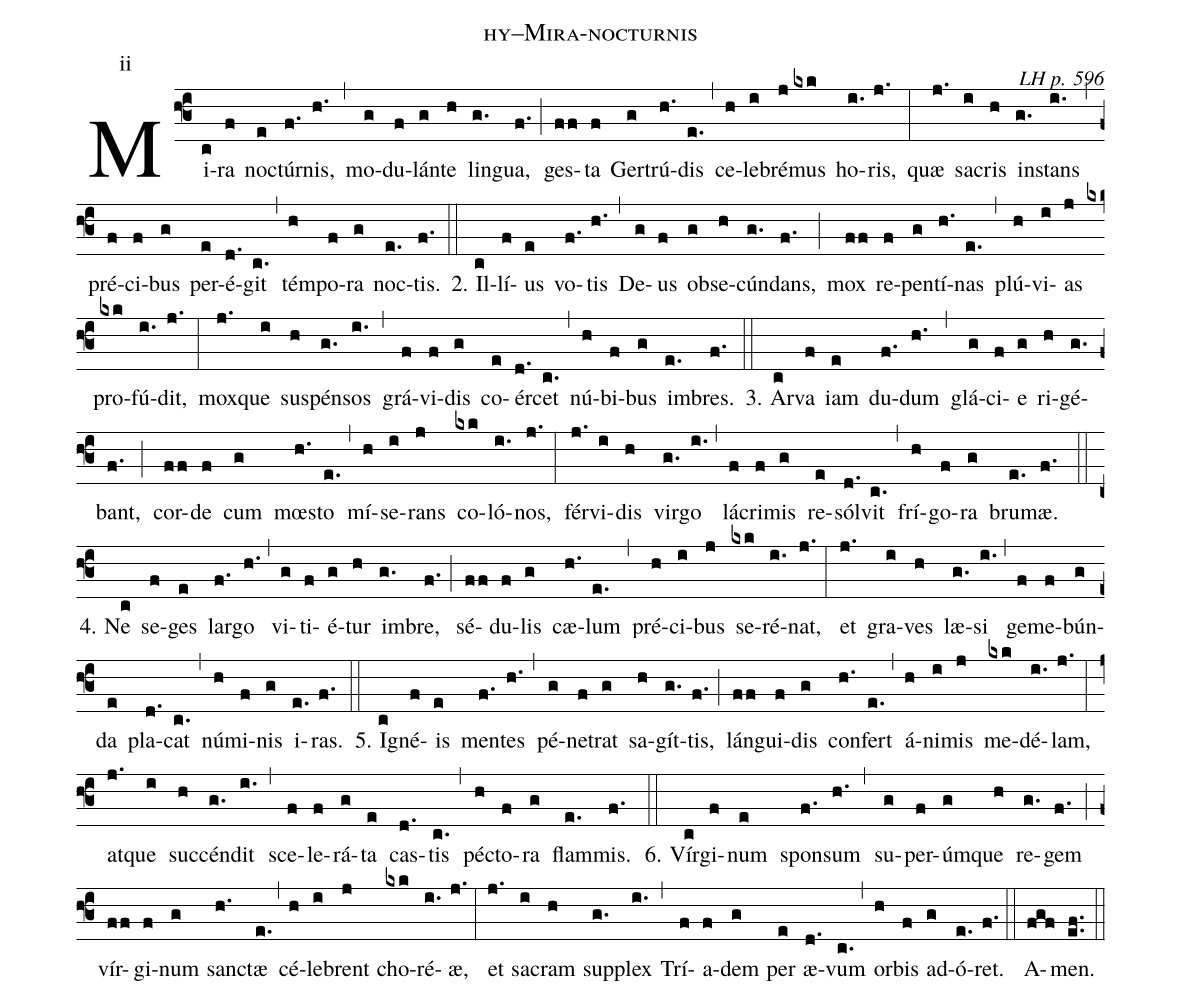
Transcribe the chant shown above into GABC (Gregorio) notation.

name: hy--Mira-nocturnis;
commentary: LH p. 596 ;
annotation: ii;
%%
(f3)Mi(c)ra(f) noc(e)túr(f.)nis,(h.) (,) mo(g)du(f)lán(g)te(h) lin(g.)gua,(f.) (;)
ges(ff)ta(f) Ger(g)trú(h.)dis(e.) (,) ce(h)le(i)bré(j)mus(kxk) ho(i.)ris,(j.) (:)
quæ(j.) sa(i)cris(h) in(g.)stans(i.) (,) pré(f)ci(f)bus(g) per(e)é(d.)git(c.) (,)
tém(h)po(f)ra(g) noc(e.)tis.(f.) (::)

2. Il(c)lí(f)us(e) vo(f.)tis(h.) (,) De(g)us(f) ob(g)se(h)cún(g.)dans,(f.) (;)
mox(ff) re(f)pen(g)tí(h.)nas(e.) (,) plú(h)vi(i)as(j) pro(kxk)fú(i.)dit,(j.) (:)
mox(j.)que(i) sus(h)pén(g.)sos(i.) (,) grá(f)vi(f)dis(g) co(e)ér(d.)cet(c.) (,)
nú(h)bi(f)bus(g) im(e.)bres.(f.) (::)

3. Ar(c)va(f) iam(e) du(f.)dum(h.) (,) glá(g)ci(f)e(g) ri(h)gé(g.)bant,(f.) (;)
cor(ff)de(f) cum(g) mœs(h.)to(e.) (,) mí(h)se(i)rans(j) co(kxk)ló(i.)nos,(j.) (:)
fér(j.)vi(i)dis(h) vir(g.)go(i.) (,) lá(f)cri(f)mis(g) re(e)sól(d.)vit(c.) (,)
frí(h)go(f)ra(g) bru(e.)mæ.(f.) (::)

4. Ne(c) se(f)ges(e) lar(f.)go(h.) (,) vi(g)ti(f)é(g)tur(h) im(g.)bre,(f.) (;)
sé(ff)du(f)lis(g) cæ(h.)lum(e.) (,) pré(h)ci(i)bus(j) se(kxk)ré(i.)nat,(j.) (:)
et(j.) gra(i)ves(h) læ(g.)si(i.) (,) ge(f)me(f)bún(g)da(e) pla(d.)cat(c.) (,)
nú(h)mi(f)nis(g) i(e.)ras.(f.) (::)

5. I(c)gné(f)is(e) men(f.)tes(h.) (,) pé(g)ne(f)trat(g) sa(h)gít(g.)tis,(f.) (;)
lán(ff)gui(f)dis(g) con(h.)fert(e.) (,) á(h)ni(i)mis(j) me(kxk)dé(i.)lam,(j.) (:)
at(j.)que(i) suc(h)cén(g.)dit(i.) (,) sce(f)le(f)rá(g)ta(e) cas(d.)tis(c.) (,)
péc(h)to(f)ra(g) flam(e.)mis.(f.) (::)

6. Vír(c)gi(f)num(e) spon(f.)sum(h.) (,) su(g)per(f)úm(g)que(h) re(g.)gem(f.) (;)
vír(ff)gi(f)num(g) sanc(h.)tæ(e.) (,) cé(h)le(i)brent(j) cho(kxk)ré(i.)æ,(j.) (:)
et(j.) sa(i)cram(h) sup(g.)plex(i.) (,) Trí(f)a(f)dem(g) per(e) æ(d.)vum(c.) (,)
or(h)bis(f) ad(g)ó(e.)ret.(f.) (::)
A(fgf)men.(ef..) (::)
